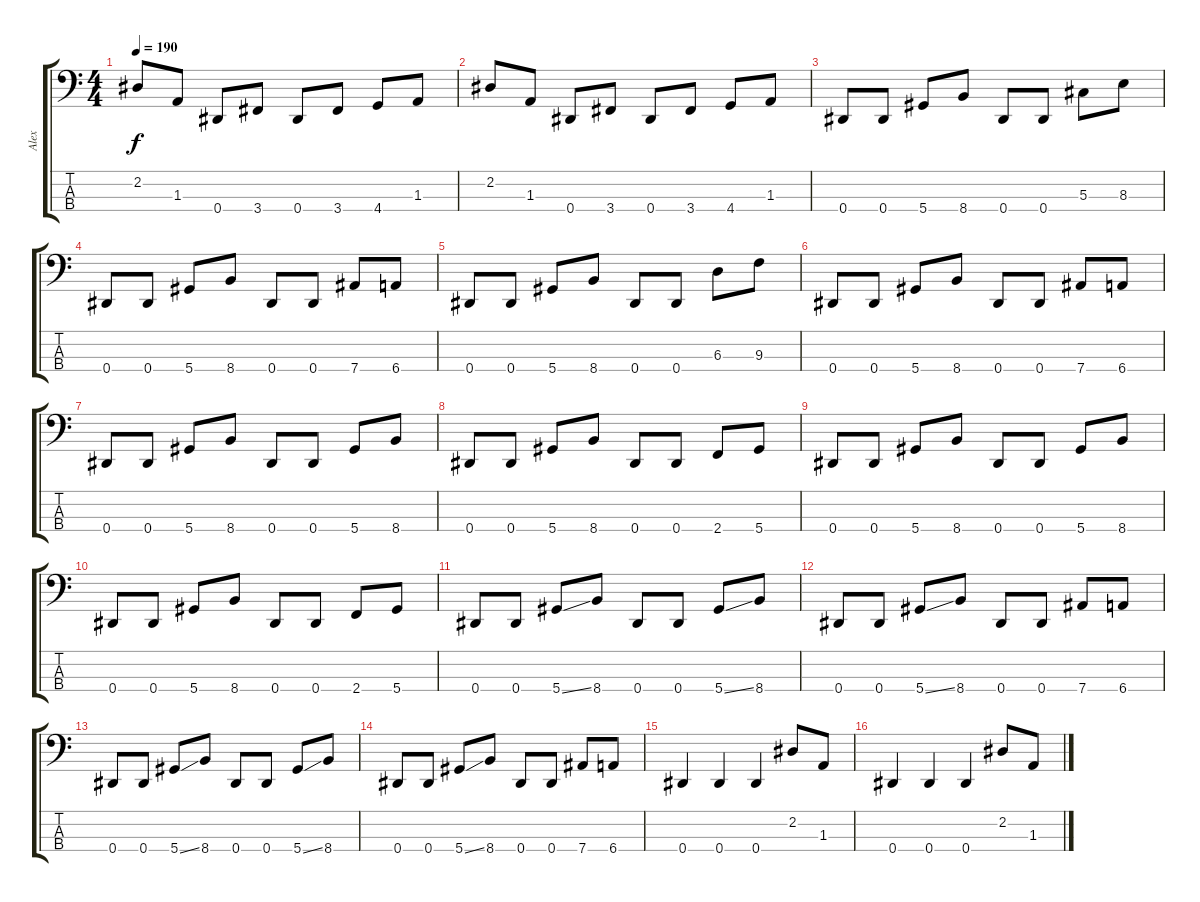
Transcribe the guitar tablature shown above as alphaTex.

\track ("Alex" "Alex") {instrument electricbassfinger}
\staff {score tabs}
\tuning (Gb2 Db2 Ab1 Eb1) {hide}
\ts (4 4)
\tempo 190
\clef f4
\ks c
2.2.8{dy f} 1.3.8 0.4.8 3.4.8 0.4.8 3.4.8 4.4.8 1.3.8 |
2.2.8 1.3.8 0.4.8 3.4.8 0.4.8 3.4.8 4.4.8 1.3.8 |
0.4.8 0.4.8 5.4.8 8.4.8 0.4.8 0.4.8 5.3.8 8.3.8 |
0.4.8 0.4.8 5.4.8 8.4.8 0.4.8 0.4.8 7.4.8 6.4.8 |
0.4.8 0.4.8 5.4.8 8.4.8 0.4.8 0.4.8 6.3.8 9.3.8 |
0.4.8 0.4.8 5.4.8 8.4.8 0.4.8 0.4.8 7.4.8 6.4.8 |
0.4.8 0.4.8 5.4.8 8.4.8 0.4.8 0.4.8 5.4.8 8.4.8 |
0.4.8 0.4.8 5.4.8 8.4.8 0.4.8 0.4.8 2.4.8 5.4.8 |
0.4.8 0.4.8 5.4.8 8.4.8 0.4.8 0.4.8 5.4.8 8.4.8 |
0.4.8 0.4.8 5.4.8 8.4.8 0.4.8 0.4.8 2.4.8 5.4.8 |
0.4.8 0.4.8 5.4{ss}.8 8.4.8 0.4.8 0.4.8 5.4{ss}.8 8.4.8 |
0.4.8 0.4.8 5.4{ss}.8 8.4.8 0.4.8 0.4.8 7.4.8 6.4.8 |
0.4.8 0.4.8 5.4{ss}.8 8.4.8 0.4.8 0.4.8 5.4{ss}.8 8.4.8 |
0.4.8 0.4.8 5.4{ss}.8 8.4.8 0.4.8 0.4.8 7.4.8 6.4.8 |
0.4.4 0.4.4 0.4.4 2.2.8 1.3.8 |
0.4.4 0.4.4 0.4.4 2.2.8 1.3.8
